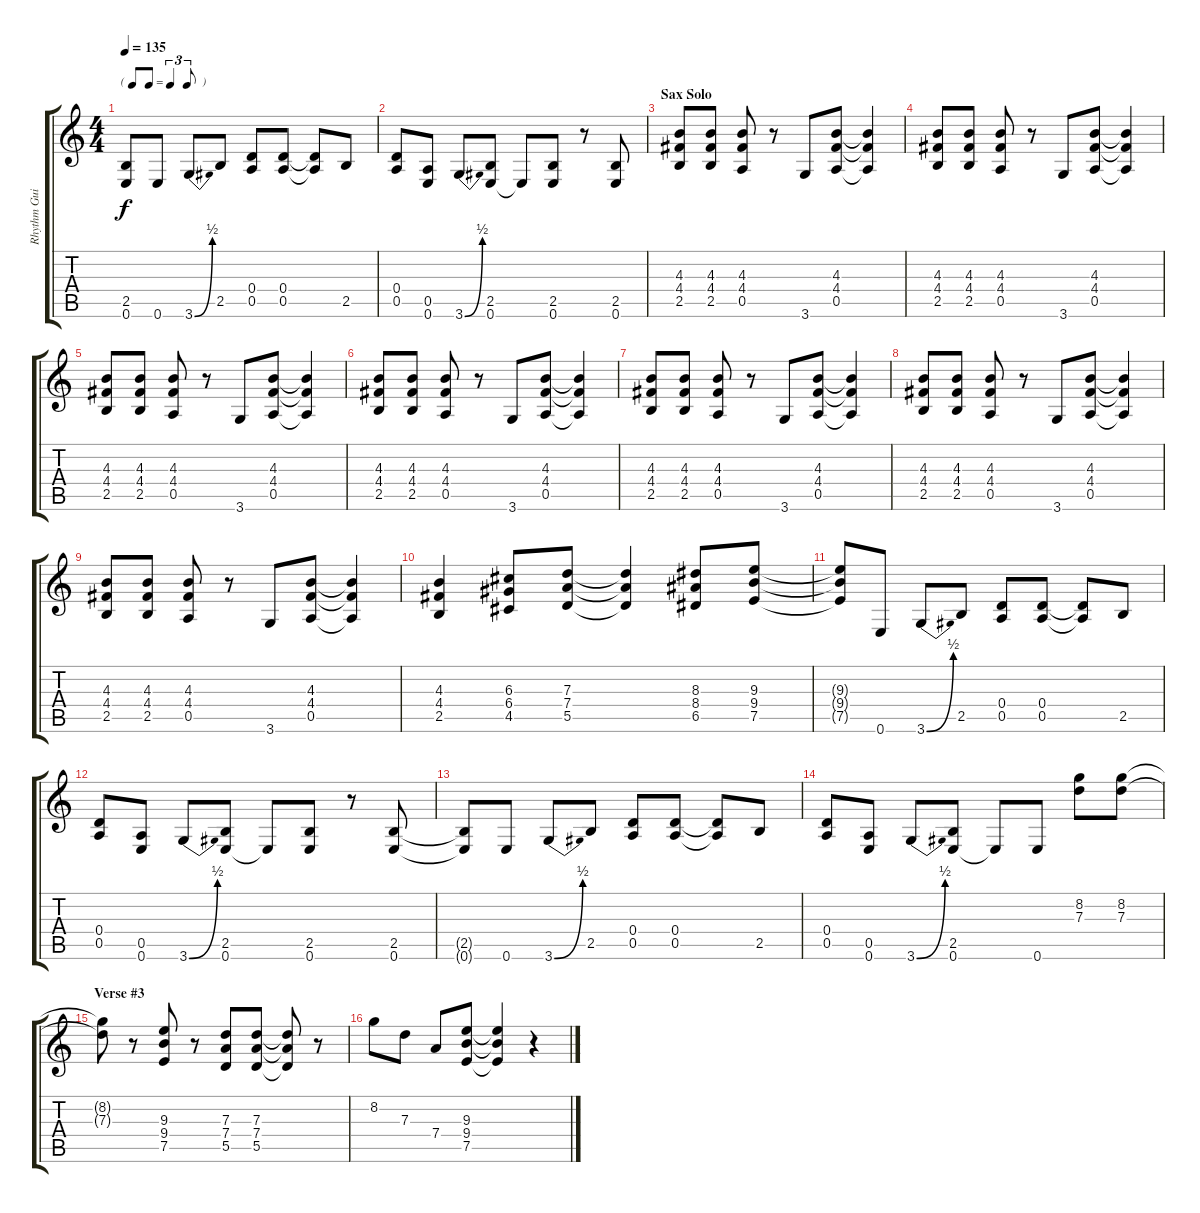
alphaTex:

\track ("Rhythm Guitar" "Rhythm Gui") {instrument overdrivenguitar}
\staff {score tabs}
\tuning (E4 B3 G3 D3 A2 E2) {hide}
\ts (4 4)
\tf triplet8th
\tempo 135
\clef g2
\ks c
(2.5{t} 0.6{t}).8{dy f} 0.6.8 3.6{be (bend 0 0 60 2)}.8 2.5.8 (0.4 0.5).8 (0.4 0.5).8 (0.4{t} 0.5{t}).8 2.5.8 |
(0.4 0.5).8 (0.5 0.6).8 3.6{be (bend 0 0 60 2)}.8 (2.5 0.6).8 0.6{t}.8 (2.5 0.6).8 r.8 (2.5 0.6).8 |
\section ("" "Sax Solo")
(4.3 4.4 2.5).8 (4.3 4.4 2.5).8 (4.3 4.4 0.5).8 r.8 3.6.8 (4.3 4.4 0.5).8 (4.3{t} 4.4{t} 0.5{t}).4 |
(4.3 4.4 2.5).8 (4.3 4.4 2.5).8 (4.3 4.4 0.5).8 r.8 3.6.8 (4.3 4.4 0.5).8 (4.3{t} 4.4{t} 0.5{t}).4 |
(4.3 4.4 2.5).8 (4.3 4.4 2.5).8 (4.3 4.4 0.5).8 r.8 3.6.8 (4.3 4.4 0.5).8 (4.3{t} 4.4{t} 0.5{t}).4 |
(4.3 4.4 2.5).8 (4.3 4.4 2.5).8 (4.3 4.4 0.5).8 r.8 3.6.8 (4.3 4.4 0.5).8 (4.3{t} 4.4{t} 0.5{t}).4 |
(4.3 4.4 2.5).8 (4.3 4.4 2.5).8 (4.3 4.4 0.5).8 r.8 3.6.8 (4.3 4.4 0.5).8 (4.3{t} 4.4{t} 0.5{t}).4 |
(4.3 4.4 2.5).8 (4.3 4.4 2.5).8 (4.3 4.4 0.5).8 r.8 3.6.8 (4.3 4.4 0.5).8 (4.3{t} 4.4{t} 0.5{t}).4 |
(4.3 4.4 2.5).8 (4.3 4.4 2.5).8 (4.3 4.4 0.5).8 r.8 3.6.8 (4.3 4.4 0.5).8 (4.3{t} 4.4{t} 0.5{t}).4 |
(4.3 4.4 2.5).4 (6.3 6.4 4.5).8 (7.3 7.4 5.5).8 (7.3{t} 7.4{t} 5.5{t}).4 (8.3 8.4 6.5).8 (9.3 9.4 7.5).8 |
(9.3{t} 9.4{t} 7.5{t}).8 0.6.8 3.6{be (bend 0 0 60 2)}.8 2.5.8 (0.4 0.5).8 (0.4 0.5).8 (0.4{t} 0.5{t}).8 2.5.8 |
(0.4 0.5).8 (0.5 0.6).8 3.6{be (bend 0 0 60 2)}.8 (2.5 0.6).8 0.6{t}.8 (2.5 0.6).8 r.8 (2.5 0.6).8 |
(2.5{t} 0.6{t}).8 0.6.8 3.6{be (bend 0 0 60 2)}.8 2.5.8 (0.4 0.5).8 (0.4 0.5).8 (0.4{t} 0.5{t}).8 2.5.8 |
(0.4 0.5).8 (0.5 0.6).8 3.6{be (bend 0 0 60 2)}.8 (2.5 0.6).8 0.6{t}.8 0.6.8 (8.2 7.3).8 (8.2 7.3).8 |
\section ("" "Verse #3")
(8.2{t} 7.3{t}).8 r.8 (9.3 9.4 7.5).8 r.8 (7.3 7.4 5.5).8 (7.3 7.4 5.5).8 (7.3{t} 7.4{t} 5.5{t}).8 r.8 |
8.2.8 7.3.8 7.4.8 (9.3 9.4 7.5).8 (9.3{t} 9.4{t} 7.5{t}).4 r.4
